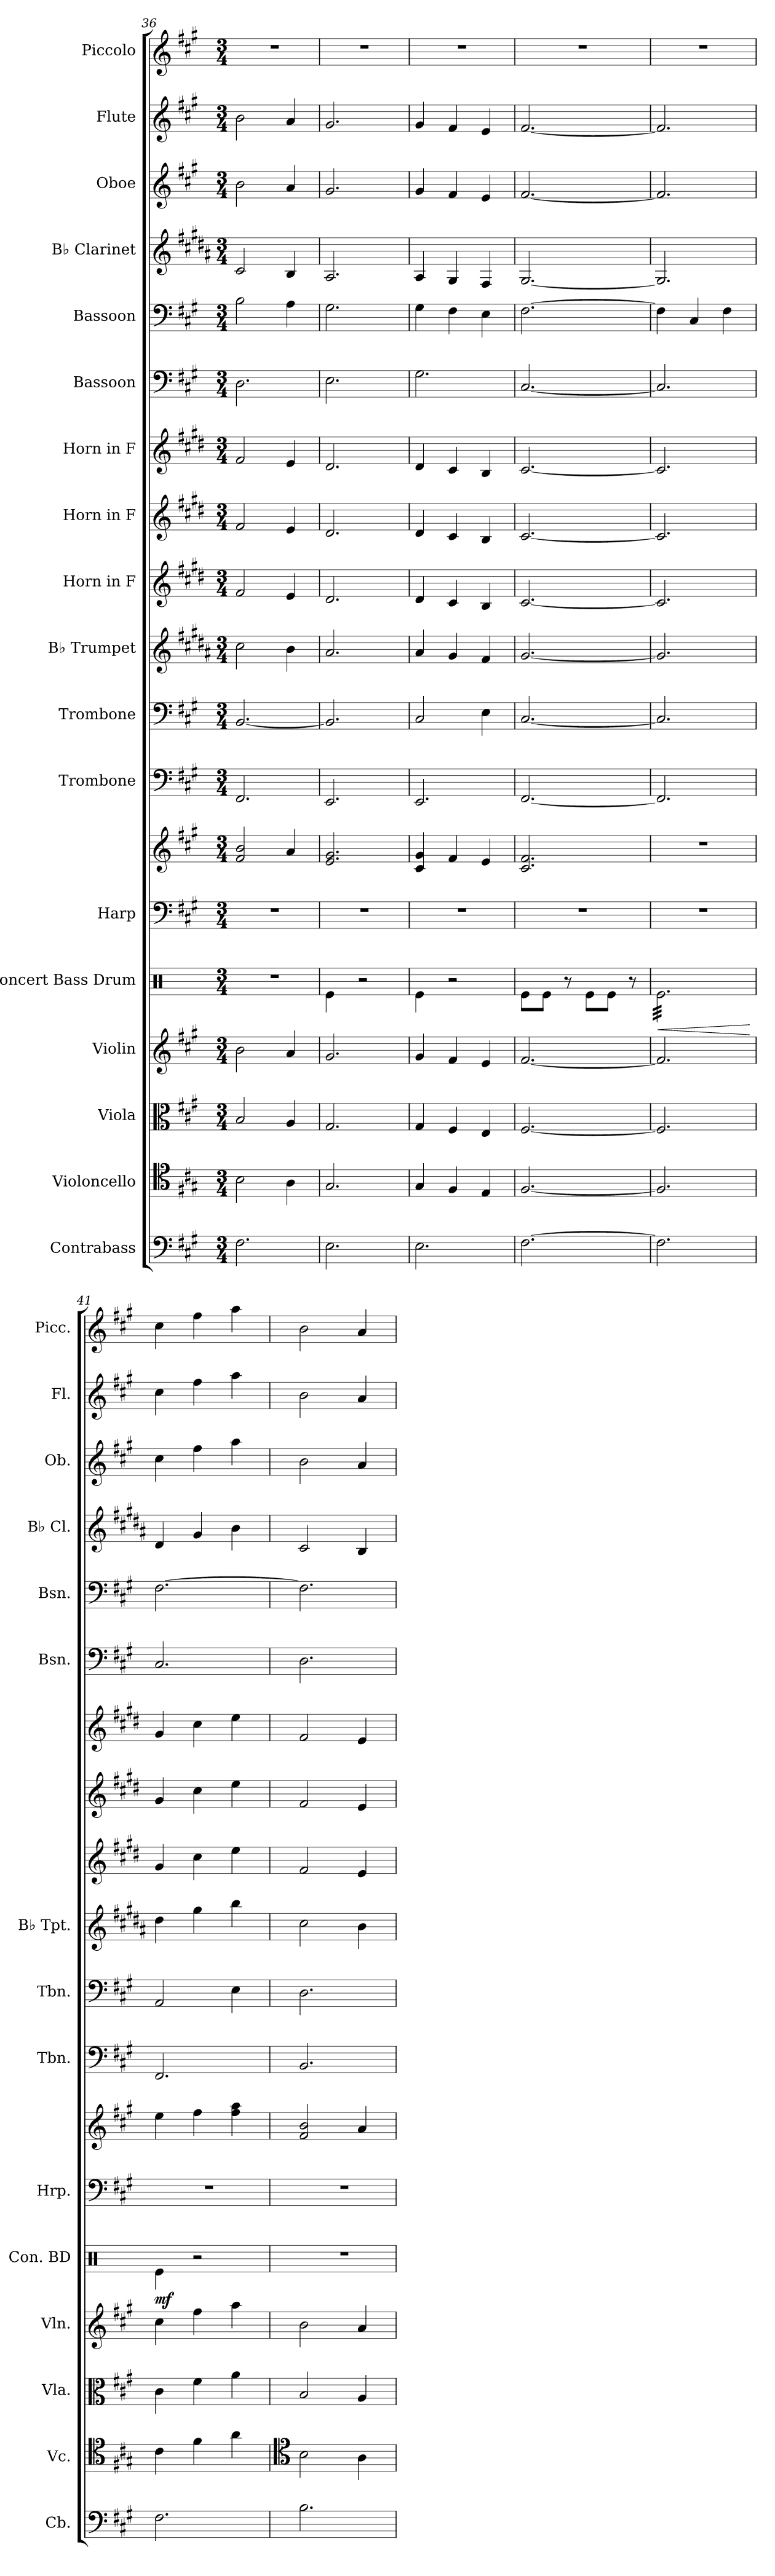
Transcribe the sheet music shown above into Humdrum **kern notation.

**kern	**kern	**kern	**kern	**kern	**dynam	**kern	**kern	**kern	**kern	**kern	**kern	**kern	**kern	**kern	**kern	**kern	**kern	**kern	**kern
*part18	*part17	*part16	*part15	*part14	*part14	*part13	*part13	*part12	*part11	*part10	*part9	*part8	*part7	*part6	*part5	*part4	*part3	*part2	*part1
*staff19	*staff18	*staff17	*staff16	*staff15	*staff15	*staff14	*staff13	*staff12	*staff11	*staff10	*staff9	*staff8	*staff7	*staff6	*staff5	*staff4	*staff3	*staff2	*staff1
*I"Contrabass	*I"Violoncello	*I"Viola	*I"Violin	*I"Concert Bass Drum	*	*I"Harp	*	*I"Trombone	*I"Trombone	*I"B♭ Trumpet	*I"Horn in F	*I"Horn in F	*I"Horn in F	*I"Bassoon	*I"Bassoon	*I"B♭ Clarinet	*I"Oboe	*I"Flute	*I"Piccolo
*I'Cb.	*I'Vc.	*I'Vla.	*I'Vln.	*I'Con. BD	*	*I'Hrp.	*	*I'Tbn.	*I'Tbn.	*I'B♭ Tpt.	*	*	*	*I'Bsn.	*I'Bsn.	*I'B♭ Cl.	*I'Ob.	*I'Fl.	*I'Picc.
*clefF4	*clefC4	*clefC3	*clefG2	*clefX	*	*clefF4	*clefG2	*clefF4	*clefF4	*clefG2	*clefG2	*clefG2	*clefG2	*clefF4	*clefF4	*clefG2	*clefG2	*clefG2	*clefG2
*ITrd7c12	*	*	*	*	*	*	*	*	*	*ITrd1c2	*ITrd4c7	*ITrd4c7	*ITrd4c7	*	*	*ITrd1c2	*	*	*ITrd-7c-12
*k[f#c#g#]	*k[f#c#g#]	*k[f#c#g#]	*k[f#c#g#]	*k[]	*	*k[f#c#g#]	*k[f#c#g#]	*k[f#c#g#]	*k[f#c#g#]	*k[f#c#g#]	*k[f#c#g#]	*k[f#c#g#]	*k[f#c#g#]	*k[f#c#g#]	*k[f#c#g#]	*k[f#c#g#]	*k[f#c#g#]	*k[f#c#g#]	*k[f#c#g#]
*M3/4	*M3/4	*M3/4	*M3/4	*M3/4	*	*M3/4	*M3/4	*M3/4	*M3/4	*M3/4	*M3/4	*M3/4	*M3/4	*M3/4	*M3/4	*M3/4	*M3/4	*M3/4	*M3/4
=36	=36	=36	=36	=36	=36	=36	=36	=36	=36	=36	=36	=36	=36	=36	=36	=36	=36	=36	=36
2.FF#\	2B\	2B/	2b\	2.r	.	2.r	2f#/ 2b/	2.FF#/	[2.BB/	2b\	2B/	2B/	2B/	2.D\	2B\	2B/	2b\	2b\	2.r
.	4A\	4A/	4a/	.	.	.	4a/	.	.	4a\	4A/	4A/	4A/	.	4A\	4A/	4a/	4a/	.
=37	=37	=37	=37	=37	=37	=37	=37	=37	=37	=37	=37	=37	=37	=37	=37	=37	=37	=37	=37
2.EE\	2.G#/	2.G#/	2.g#/	4Re\	.	2.r	2.e/ 2.g#/	2.EE/	2.BB/]	2.g#/	2.G#/	2.G#/	2.G#/	2.E\	2.G#\	2.G#/	2.g#/	2.g#/	2.r
.	.	.	.	2r	.	.	.	.	.	.	.	.	.	.	.	.	.	.	.
=38	=38	=38	=38	=38	=38	=38	=38	=38	=38	=38	=38	=38	=38	=38	=38	=38	=38	=38	=38
2.EE\	4G#/	4G#/	4g#/	4Re\	.	2.r	4c#/ 4g#/	2.EE/	2C#/	4g#/	4G#/	4G#/	4G#/	2.G#\	4G#\	4G#/	4g#/	4g#/	2.r
.	4F#/	4F#/	4f#/	2r	.	.	4f#/	.	.	4f#/	4F#/	4F#/	4F#/	.	4F#\	4F#/	4f#/	4f#/	.
.	4E/	4E/	4e/	.	.	.	4e/	.	4E\	4e/	4E/	4E/	4E/	.	4E\	4E/	4e/	4e/	.
=39	=39	=39	=39	=39	=39	=39	=39	=39	=39	=39	=39	=39	=39	=39	=39	=39	=39	=39	=39
[2.FF#\	[2.F#/	[2.F#/	[2.f#/	8Re\L	.	2.r	2.c#/ 2.f#/	[2.FF#/	[2.C#/	[2.f#/	[2.F#/	[2.F#/	[2.F#/	[2.C#/	[2.F#\	[2.F#/	[2.f#/	[2.f#/	2.r
.	.	.	.	8Re\J	.	.	.	.	.	.	.	.	.	.	.	.	.	.	.
.	.	.	.	8r	.	.	.	.	.	.	.	.	.	.	.	.	.	.	.
.	.	.	.	8Re\L	.	.	.	.	.	.	.	.	.	.	.	.	.	.	.
.	.	.	.	8Re\J	.	.	.	.	.	.	.	.	.	.	.	.	.	.	.
.	.	.	.	8r	.	.	.	.	.	.	.	.	.	.	.	.	.	.	.
=40	=40	=40	=40	=40	=40	=40	=40	=40	=40	=40	=40	=40	=40	=40	=40	=40	=40	=40	=40
!	!	!	!	!	!LO:HP:b	!	!	!	!	!	!	!	!	!	!	!	!	!	!
*	*	*	*	*tremolo	*	*	*	*	*	*	*	*	*	*	*	*	*	*	*
2.FF#\]	2.F#/]	2.F#/]	2.f#/]	32Re\LLL	<	2.r	2.r	2.FF#/]	2.C#/]	2.f#/]	2.F#/]	2.F#/]	2.F#/]	2.C#/]	4F#\]	2.F#/]	2.f#/]	2.f#/]	2.r
.	.	.	.	32Re\	.	.	.	.	.	.	.	.	.	.	.	.	.	.	.
.	.	.	.	32Re\	.	.	.	.	.	.	.	.	.	.	.	.	.	.	.
.	.	.	.	32Re\	.	.	.	.	.	.	.	.	.	.	.	.	.	.	.
.	.	.	.	32Re\	.	.	.	.	.	.	.	.	.	.	.	.	.	.	.
.	.	.	.	32Re\	.	.	.	.	.	.	.	.	.	.	.	.	.	.	.
.	.	.	.	32Re\	.	.	.	.	.	.	.	.	.	.	.	.	.	.	.
.	.	.	.	32Re\	.	.	.	.	.	.	.	.	.	.	.	.	.	.	.
.	.	.	.	32Re\	.	.	.	.	.	.	.	.	.	.	4C#/	.	.	.	.
.	.	.	.	32Re\	.	.	.	.	.	.	.	.	.	.	.	.	.	.	.
.	.	.	.	32Re\	.	.	.	.	.	.	.	.	.	.	.	.	.	.	.
.	.	.	.	32Re\	.	.	.	.	.	.	.	.	.	.	.	.	.	.	.
.	.	.	.	32Re\	.	.	.	.	.	.	.	.	.	.	.	.	.	.	.
.	.	.	.	32Re\	.	.	.	.	.	.	.	.	.	.	.	.	.	.	.
.	.	.	.	32Re\	.	.	.	.	.	.	.	.	.	.	.	.	.	.	.
.	.	.	.	32Re\	.	.	.	.	.	.	.	.	.	.	.	.	.	.	.
.	.	.	.	32Re\	.	.	.	.	.	.	.	.	.	.	4F#\	.	.	.	.
.	.	.	.	32Re\	.	.	.	.	.	.	.	.	.	.	.	.	.	.	.
.	.	.	.	32Re\	.	.	.	.	.	.	.	.	.	.	.	.	.	.	.
.	.	.	.	32Re\	.	.	.	.	.	.	.	.	.	.	.	.	.	.	.
.	.	.	.	32Re\	.	.	.	.	.	.	.	.	.	.	.	.	.	.	.
.	.	.	.	32Re\	.	.	.	.	.	.	.	.	.	.	.	.	.	.	.
.	.	.	.	32Re\	.	.	.	.	.	.	.	.	.	.	.	.	.	.	.
.	.	.	.	32Re\JJJ	.	.	.	.	.	.	.	.	.	.	.	.	.	.	.
*	*	*	*	*Xtremolo	*	*	*	*	*	*	*	*	*	*	*	*	*	*	*
.	.	.	.	.	[	.	.	.	.	.	.	.	.	.	.	.	.	.	.
=41	=41	=41	=41	=41	=41	=41	=41	=41	=41	=41	=41	=41	=41	=41	=41	=41	=41	=41	=41
!	!	!	!	!	!LO:DY:b	!	!	!	!	!	!	!	!	!	!	!	!	!	!
2.FF#\	4c#\	4c#\	4cc#\	4Re\	mf	2.r	4ee\	2.FF#/	2AA/	4cc#\	4c#/	4c#/	4c#/	2.C#/	[2.F#\	4c#/	4cc#\	4cc#\	4ccc#\
.	4f#\	4f#\	4ff#\	2r	.	.	4ff#\	.	.	4ff#\	4f#\	4f#\	4f#\	.	.	4f#/	4ff#\	4ff#\	4fff#\
.	4a\	4a\	4aa\	.	.	.	4ff#\ 4aa\	.	4E\	4aa\	4a\	4a\	4a\	.	.	4a\	4aa\	4aa\	4aaa\
=42	=42	=42	=42	=42	=42	=42	=42	=42	=42	=42	=42	=42	=42	=42	=42	=42	=42	=42	=42
*	*clefC4	*	*	*	*	*	*	*	*	*	*	*	*	*	*	*	*	*	*
2.BB\	2B\	2B/	2b\	2.r	.	2.r	2f#/ 2b/	2.BB/	2.D\	2b\	2B/	2B/	2B/	2.D\	2.F#\]	2B/	2b\	2b\	2bb\
.	4A\	4A/	4a/	.	.	.	4a/	.	.	4a\	4A/	4A/	4A/	.	.	4A/	4a/	4a/	4aa/
=	=	=	=	=	=	=	=	=	=	=	=	=	=	=	=	=	=	=	=
*-	*-	*-	*-	*-	*-	*-	*-	*-	*-	*-	*-	*-	*-	*-	*-	*-	*-	*-	*-
